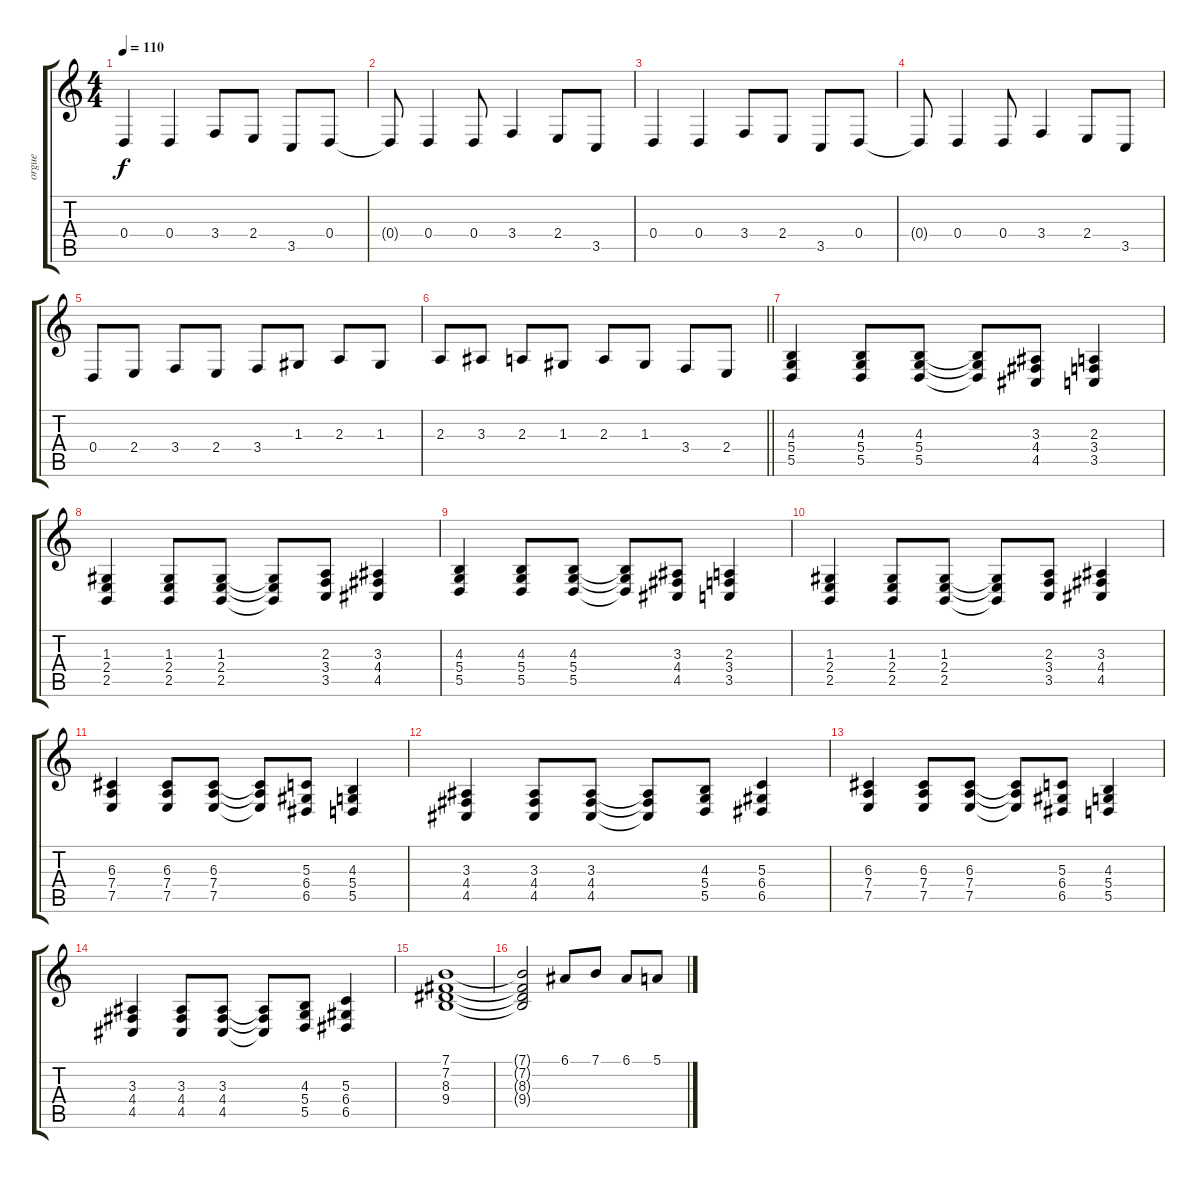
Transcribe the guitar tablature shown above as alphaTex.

\track ("orgue" "orgue") {instrument drawbarorgan}
\staff {score tabs}
\tuning (E4 B3 G3 D3 A2 E2) {hide}
\ts (4 4)
\tempo 110
\clef g2
\ks c
0.4.4{dy f} 0.4.4 3.4.8 2.4.8 3.5.8 0.4.8 |
0.4{t}.8 0.4.4 0.4.8 3.4.4 2.4.8 3.5.8 |
0.4.4 0.4.4 3.4.8 2.4.8 3.5.8 0.4.8 |
0.4{t}.8 0.4.4 0.4.8 3.4.4 2.4.8 3.5.8 |
0.4.8 2.4.8 3.4.8 2.4.8 3.4.8 1.3.8 2.3.8 1.3.8 |
\barLineRight lightlight
2.3.8 3.3.8 2.3.8 1.3.8 2.3.8 1.3.8 3.4.8 2.4.8 |
(4.3 5.4 5.5).4 (4.3 5.4 5.5).8 (4.3 5.4 5.5).8 (4.3{t} 5.4{t} 5.5{t}).8 (3.3 4.4 4.5).8 (2.3 3.4 3.5).4 |
(1.3 2.4 2.5).4 (1.3 2.4 2.5).8 (1.3 2.4 2.5).8 (1.3{t} 2.4{t} 2.5{t}).8 (2.3 3.4 3.5).8 (3.3 4.4 4.5).4 |
(4.3 5.4 5.5).4 (4.3 5.4 5.5).8 (4.3 5.4 5.5).8 (4.3{t} 5.4{t} 5.5{t}).8 (3.3 4.4 4.5).8 (2.3 3.4 3.5).4 |
(1.3 2.4 2.5).4 (1.3 2.4 2.5).8 (1.3 2.4 2.5).8 (1.3{t} 2.4{t} 2.5{t}).8 (2.3 3.4 3.5).8 (3.3 4.4 4.5).4 |
(6.3 7.4 7.5).4 (6.3 7.4 7.5).8 (6.3 7.4 7.5).8 (6.3{t} 7.4{t} 7.5{t}).8 (5.3 6.4 6.5).8 (4.3 5.4 5.5).4 |
(3.3 4.4 4.5).4 (3.3 4.4 4.5).8 (3.3 4.4 4.5).8 (3.3{t} 4.4{t} 4.5{t}).8 (4.3 5.4 5.5).8 (5.3 6.4 6.5).4 |
(6.3 7.4 7.5).4 (6.3 7.4 7.5).8 (6.3 7.4 7.5).8 (6.3{t} 7.4{t} 7.5{t}).8 (5.3 6.4 6.5).8 (4.3 5.4 5.5).4 |
(3.3 4.4 4.5).4 (3.3 4.4 4.5).8 (3.3 4.4 4.5).8 (3.3{t} 4.4{t} 4.5{t}).8 (4.3 5.4 5.5).8 (5.3 6.4 6.5).4 |
(7.1 7.2 8.3 9.4).1 |
(7.1{t} 7.2{t} 8.3{t} 9.4{t}).2 6.1.8 7.1.8 6.1.8 5.1.8
